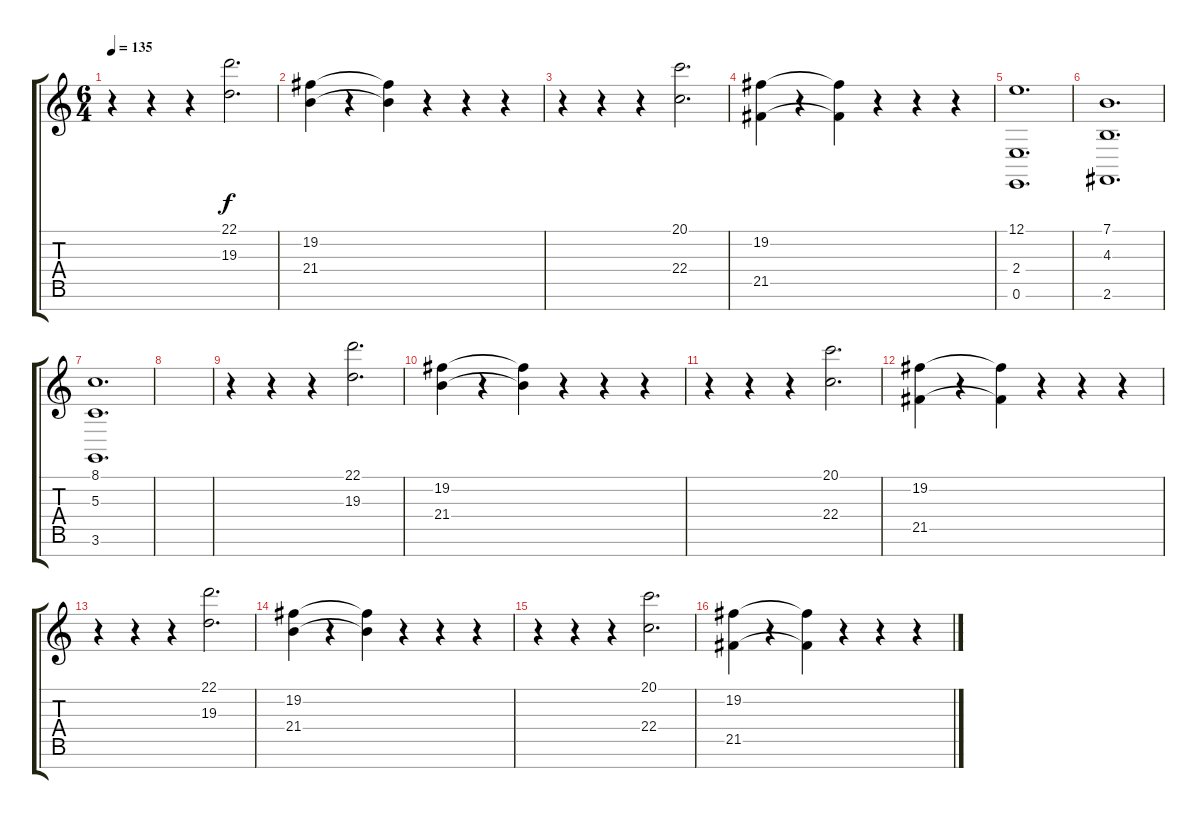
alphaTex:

\track "" {instrument choiraahs}
\staff {score tabs}
\tuning (E4 B3 G3 D3 A2 E2 B1) {hide}
\ts (6 4)
\tempo 135
\clef g2
\ks c
r.4{dy f} r.4 r.4 (22.1 19.3).2{d} |
(19.2 21.4).4 r.4 (19.2{t} 21.4{t}).4 r.4 r.4 r.4 |
r.4 r.4 r.4 (20.1 22.4).2{d} |
(19.2 21.5).4 r.4 (19.2{t} 21.5{t}).4 r.4 r.4 r.4 |
(12.1 2.4 0.6).1{d volume 7 balance 5 instrument stringensemble1} |
(7.1 4.3 2.6).1{d} |
(8.1 5.3 3.6).1{d} |
|
r.4{volume 8 balance 12 instrument choiraahs} r.4 r.4 (22.1 19.3).2{d} |
(19.2 21.4).4 r.4 (19.2{t} 21.4{t}).4 r.4 r.4 r.4 |
r.4 r.4 r.4 (20.1 22.4).2{d} |
(19.2 21.5).4 r.4 (19.2{t} 21.5{t}).4 r.4 r.4 r.4 |
r.4 r.4 r.4 (22.1 19.3).2{d} |
(19.2 21.4).4 r.4 (19.2{t} 21.4{t}).4 r.4 r.4 r.4 |
r.4 r.4 r.4 (20.1 22.4).2{d} |
(19.2 21.5).4 r.4 (19.2{t} 21.5{t}).4 r.4 r.4 r.4
